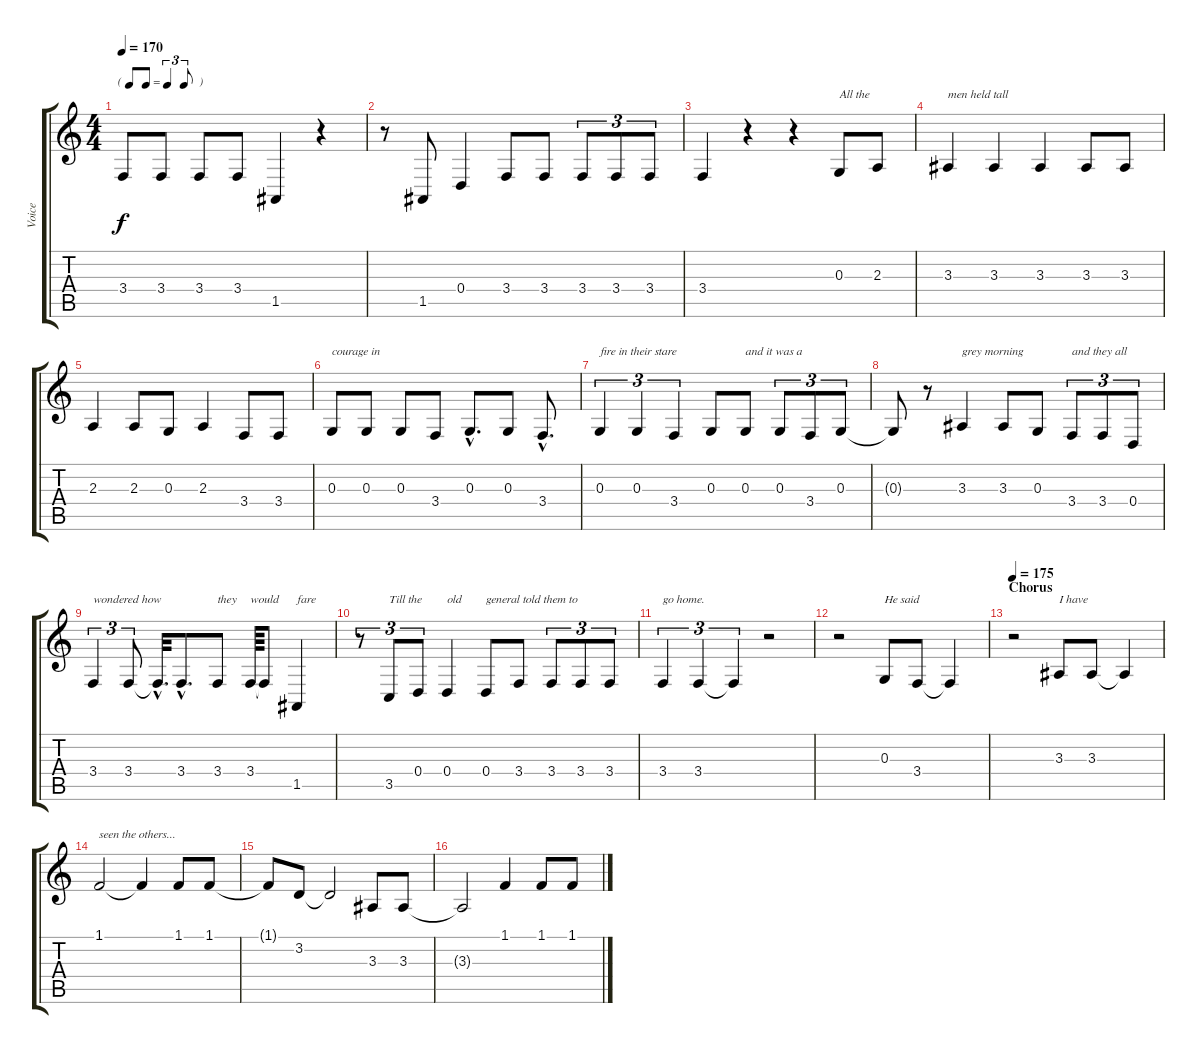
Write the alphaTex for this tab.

\track ("Voice" "Voice") {instrument clarinet}
\staff {score tabs}
\tuning (E4 B3 G3 D3 A2 E2) {hide}
\ts (4 4)
\tf triplet8th
\tempo 170
\clef g2
\ks c
3.4.8{dy f} 3.4.8 3.4.8 3.4.8 1.5.4 r.4 |
r.8 1.5.8 0.4.4 3.4.8 3.4.8 3.4.8{tu (3 2)} 3.4.8{tu (3 2)} 3.4.8{tu (3 2)} |
3.4.4 r.4 r.4 0.3.8{txt "All the"} 2.3.8 |
3.3.4{txt "men held tall"} 3.3.4 3.3.4 3.3.8 3.3.8 |
2.3.4 2.3.8 0.3.8 2.3.4 3.4.8 3.4.8 |
0.3.8{txt "courage in"} 0.3.8 0.3.8 3.4.8 0.3{hac}.8{d} 0.3.8 3.4{hac}.8{d} |
0.3.4{tu (3 2) txt "fire in their stare"} 0.3.4{tu (3 2)} 3.4.4{tu (3 2)} 0.3.8 0.3.8{txt "and it was a"} 0.3.8{tu (3 2)} 3.4.8{tu (3 2)} 0.3.8{tu (3 2)} |
0.3{t}.8 r.8 3.3.4{txt "grey morning"} 3.3.8 0.3.8 3.4.8{tu (3 2) txt "and they all"} 3.4.8{tu (3 2)} 0.4.8{tu (3 2)} |
3.4.4{tu (3 2) txt "wondered how "} 3.4.8{tu (3 2)} 3.4{hac t}.32{d} 3.4{hac}.8{d} 3.4.8{txt "they"} 3.4.64{txt "would"} 3.4{t}.8 1.5.4{txt "fare"} |
r.8{tu (3 2)} 3.5.8{tu (3 2) txt "Till the"} 0.4.8{tu (3 2)} 0.4.4{txt "old"} 0.4.8{txt "general told them to"} 3.4.8 3.4.8{tu (3 2)} 3.4.8{tu (3 2)} 3.4.8{tu (3 2)} |
3.4.4{tu (3 2) txt "go home."} 3.4.4{tu (3 2)} 3.4{t}.4{tu (3 2)} r.2 |
r.2 0.3.8{txt "He said"} 3.4.8 3.4{t}.4 |
\section ("" "Chorus")
\tempo 175
r.2 3.3.8{txt "I have"} 3.3.8 3.3{t}.4 |
1.1.2{txt "seen the others..."} 1.1{t}.4 1.1.8 1.1.8 |
1.1{t}.8 3.2.8 3.2{t}.2 3.3.8 3.3.8 |
3.3{t}.2 1.1.4 1.1.8 1.1.8
